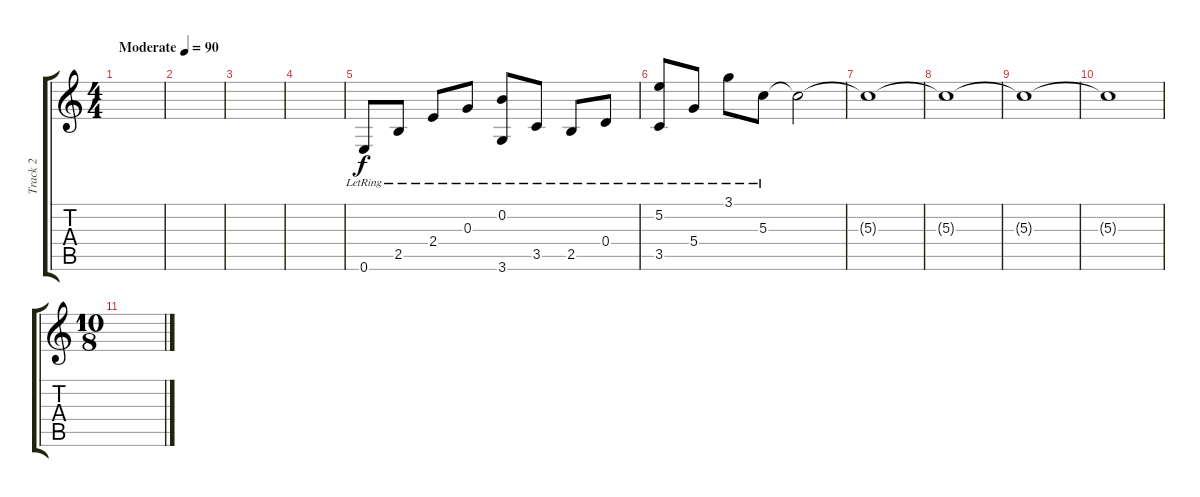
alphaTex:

\track ("Track 2" "Track 2") {instrument acousticguitarsteel}
\staff {score tabs}
\tuning (E4 B3 G3 D3 A2 E2) {hide}
\ts (4 4)
\tempo (90 "Moderate")
\clef g2
\ks c
|
|
|
|
0.6{lr}.8 2.5{lr}.8 2.4{lr}.8 0.3{lr}.8 (0.2{lr} 3.6{lr}).8 3.5{lr}.8 2.5{lr}.8 0.4{lr}.8 |
(5.2{lr} 3.5{lr}).8 5.4{lr}.8 3.1{lr}.8 5.3{lr}.8 5.3{t}.2 |
5.3{t}.1 |
5.3{t}.1 |
5.3{t}.1 |
5.3{t}.1 |
\ts (10 8)
